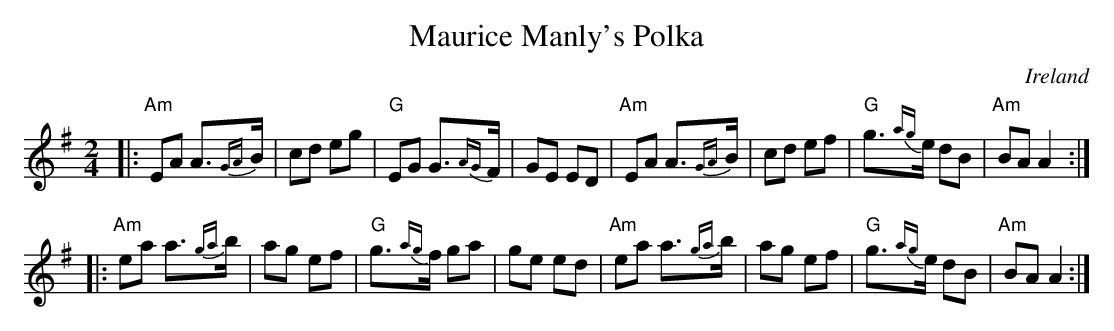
X:1
T: Maurice Manly's Polka
O: Ireland
M: 2/4
L: 1/8
K: ADor
|: "Am"EA A>{GA}B | cd eg | "G"EG G>{AG}F | GE ED | "Am"EA A>{GA}B | cd ef | "G"g>{ag}e dB | "Am"BA A2 :|
|: "Am"ea a>{ga}b | ag ef | "G"g>{ag}f ga | ge ed | "Am"ea a>{ga}b | ag ef | "G"g>{ag}e dB | "Am"BA A2 :|
